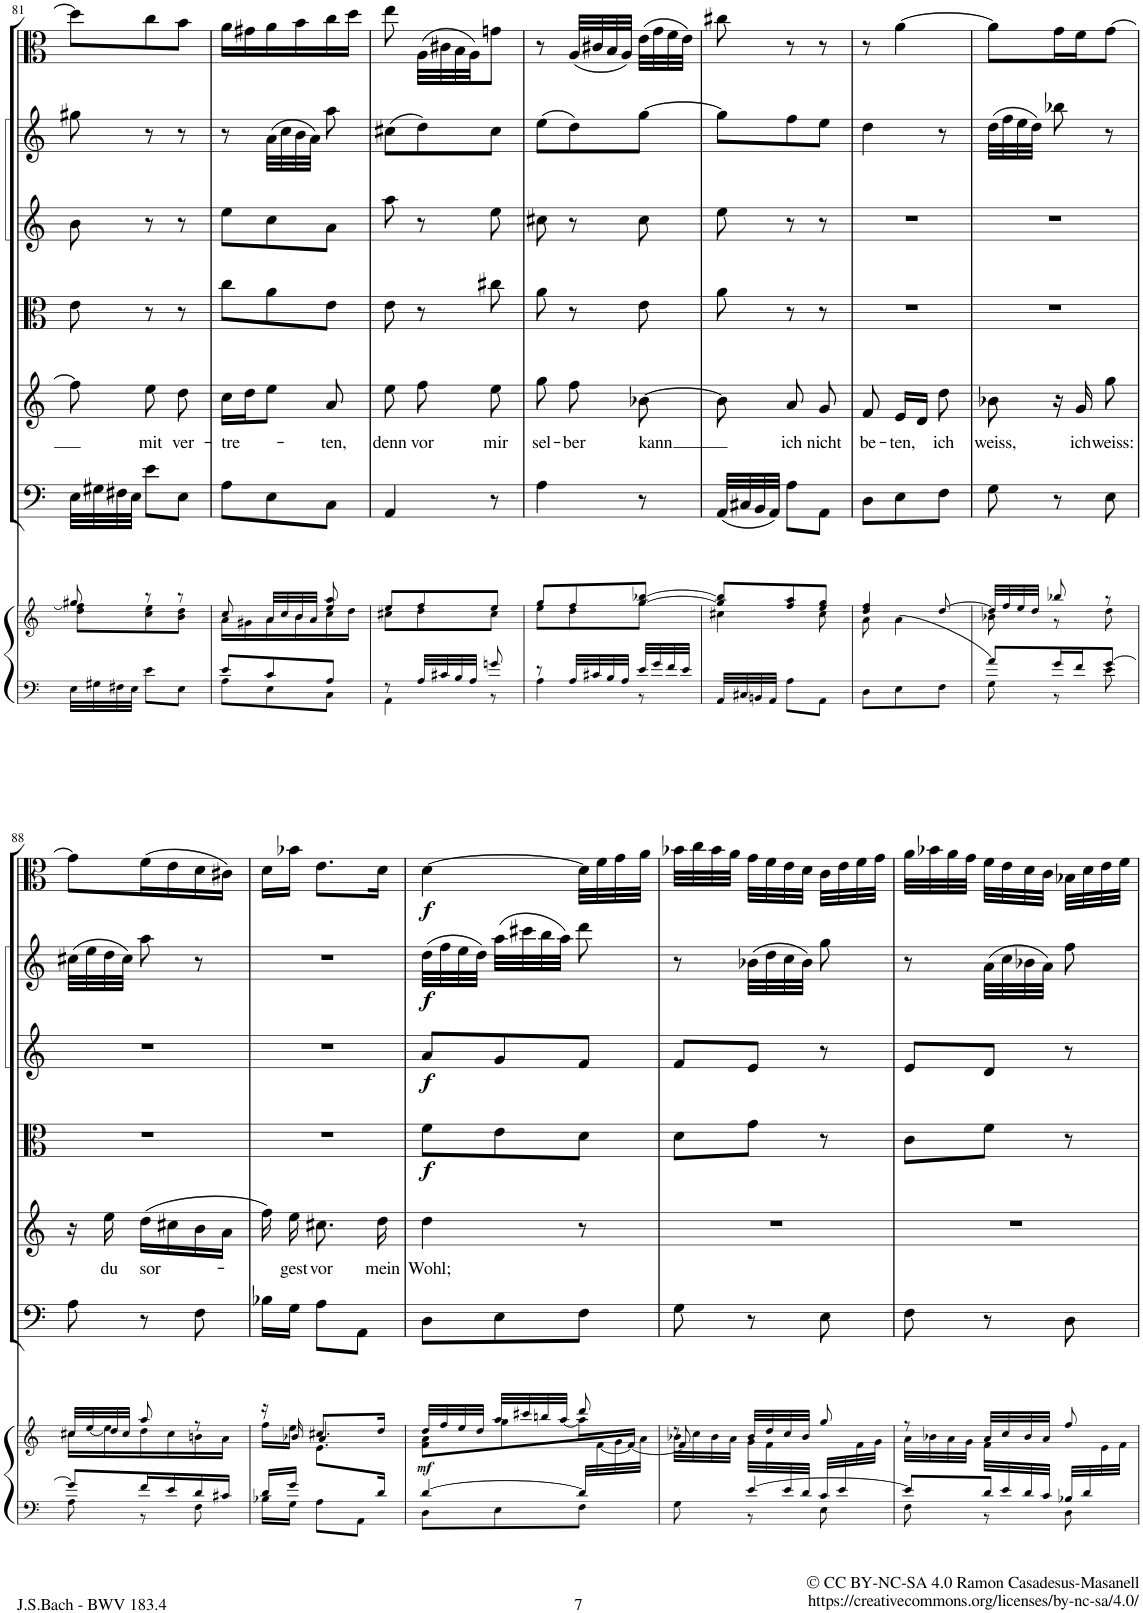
**kern	**kern	**dynam	**kern	**kern	**text	**kern	**dynam	**kern	**dynam	**kern	**dynam	**kern	**dynam
*part7	*part7	*part7	*part6	*part5	*part5	*part4	*part4	*part3	*part3	*part2	*part2	*part1	*part1
*staff8	*staff7	*staff7/8	*staff6	*staff5	*staff5	*staff4	*staff4	*staff3	*staff3	*staff2	*staff2	*staff1	*staff1
*I"Piano reduction	*	*	*I"Continuo	*I"Soprano	*	*I"Viola	*	*I"Violino II	*	*I"Violino I	*	*I"Oboe da caccia I.II.	*
*I'Pno	*	*	*	*	*	*I'Vla	*	*I'Vln	*	*I'Vln	*	*I'Ob	*
!!LO:PB:g=z
*clefF4	*clefG2	*	*clefF4	*clefG2	*	*clefC3	*	*clefG2	*	*clefG2	*	*clefC3	*
*k[]	*k[]	*	*k[]	*k[]	*	*k[]	*	*k[]	*	*k[]	*	*k[]	*
*M3/8	*M3/8	*	*M3/8	*M3/8	*	*M3/8	*	*M3/8	*	*M3/8	*	*M3/8	*
=81	=81	=81	=81	=81	=81	=81	=81	=81	=81	=81	=81	=81	=81
*	*^	*	*	*	*	*	*	*	*	*	*	*	*
32E\LLL	8gg#X/	8dd\ 8ff\]L	.	32E\LLL	8ff\]	.	8e\	.	8b\	.	8gg#X\	.	8dd\L]	.
32G#X\	.	.	.	32G#X\	.	.	.	.	.	.	.	.	.	.
32F#X\	.	.	.	32F#X\	.	.	.	.	.	.	.	.	.	.
32E\JJJ	.	.	.	32E\JJJ	.	.	.	.	.	.	.	.	.	.
!	!	!	!	!	!	!LO:LY:b	!	!	!	!	!	!	!	!
8e\L	8r	8cc\ 8ee\	.	8e\L	8ee\	mit	8r	.	8r	.	8r	.	8cc\	.
!	!	!	!	!	!	!LO:LY:b	!	!	!	!	!	!	!	!
8E\J	8r	8b\ 8dd\J	.	8E\J	8dd\	ver-	8r	.	8r	.	8r	.	8b\J	.
=82	=82	=82	=82	=82	=82	=82	=82	=82	=82	=82	=82	=82	=82	=82
*^	*	*	*	*	*	*	*	*	*	*	*	*	*	*
!	!	!	!	!	!	!	!LO:LY:b	!	!	!	!	!	!	!	!
8e/L	8A\L	8cc/	16a\LL	.	8A\L	16cc\LL	-tre-	8cc\L	.	8ee\L	.	8r	.	16a\LL	.
.	.	.	16g#X\	.	.	16dd\J	.	.	.	.	.	.	.	16g#X\	.
8c/	8E\	32a/LLL	16a\	.	8E\	8ee\J	.	8a\	.	8cc\	.	(32a\LLL	.	16a\	.
.	.	32cc/	.	.	.	.	.	.	.	.	.	32cc\	.	.	.
.	.	32b/	16b\	.	.	.	.	.	.	.	.	32b\	.	16b\	.
.	.	32a/JJJ	.	.	.	.	.	.	.	.	.	32a\JJJ)	.	.	.
!	!	!	!	!	!	!	!LO:LY:b	!	!	!	!	!	!	!	!
8A/J	8C\J	8ee/ 8aa/	16cc\	.	8C\J	8a/	-ten,	8e\J	.	8a\J	.	8aa\	.	16cc\	.
.	.	.	16dd\JJ	.	.	.	.	.	.	.	.	.	.	16dd\JJ	.
=83	=83	=83	=83	=83	=83	=83	=83	=83	=83	=83	=83	=83	=83	=83	=83
!	!	!	!	!	!	!	!LO:LY:b	!	!	!	!	!	!	!	!
8r	4AA\	8ee/L	8cc#X\L	.	4AA/	8ee\	denn	8e\	.	8aa\	.	(8cc#X\L	.	8ee\	.
!	!	!	!	!	!	!	!LO:LY:b	!	!	!	!	!	!	!	!
32A/LLL	.	8ff/	8dd\	.	.	8ff\	vor	8r	.	8r	.	8dd\)	.	(32A\LLL	.
32c#X/	.	.	.	.	.	.	.	.	.	.	.	.	.	32c#X\	.
32B/	.	.	.	.	.	.	.	.	.	.	.	.	.	32B\	.
32A/JJJ	.	.	.	.	.	.	.	.	.	.	.	.	.	32A\JJ)	.
!	!	!	!	!	!	!	!LO:LY:b	!	!	!	!	!	!	!	!
8gn/	8r	8ee/J	8cc#\J	.	8r	8ee\	mir	8cc#X\	.	8ee\	.	8cc#\J	.	8gn\J	.
=84	=84	=84	=84	=84	=84	=84	=84	=84	=84	=84	=84	=84	=84	=84	=84
!	!	!	!	!	!	!	!LO:LY:b	!	!	!	!	!	!	!	!
8r	4A\	8gg/L	8ee\L	.	4A\	8gg\	sel-	8a\	.	8cc#X\	.	(8ee\L	.	8r	.
!	!	!	!	!	!	!	!LO:LY:b	!	!	!	!	!	!	!	!
32A/LLL	.	8ff/	8dd\	.	.	8ff\	-ber	8r	.	8r	.	8dd\)	.	(32A/LLL	.
32c#X/	.	.	.	.	.	.	.	.	.	.	.	.	.	32c#X/	.
32B/	.	.	.	.	.	.	.	.	.	.	.	.	.	32B/	.
32A/JJJ	.	.	.	.	.	.	.	.	.	.	.	.	.	32A/JJJ)	.
!	!	!	!	!	!	!	!LO:LY:b	!	!	!	!	!	!	!	!
32e/LLL	8r	[8gg/ [8bb-X/J	8gg\J	.	8r	[8b-X\	kann	8e\	.	8cc#\	.	[8gg\J	.	(32e\LLL	.
32g/	.	.	.	.	.	.	.	.	.	.	.	.	.	32g\	.
32f/	.	.	.	.	.	.	.	.	.	.	.	.	.	32f\	.
32e/JJJ	.	.	.	.	.	.	.	.	.	.	.	.	.	32e\JJJ)	.
*v	*v	*	*	*	*	*	*	*	*	*	*	*	*	*	*
=85	=85	=85	=85	=85	=85	=85	=85	=85	=85	=85	=85	=85	=85	=85
32AA/LLL	8gg/] 8bb-/]L	4cc#X\	.	(32AA/LLL	8b-\]	.	8a\	.	8ee\	.	8gg\L]	.	8cc#X\	.
32C#X/	.	.	.	32C#X/	.	.	.	.	.	.	.	.	.	.
32BBn/	.	.	.	32BB/	.	.	.	.	.	.	.	.	.	.
32AA/JJJ	.	.	.	32AA/JJJ)	.	.	.	.	.	.	.	.	.	.
!	!	!	!	!	!	!LO:LY:b	!	!	!	!	!	!	!	!
8A\L	8ff/ 8aa/	.	.	8A\L	8a/	ich	8r	.	8r	.	8ff\	.	8r	.
!	!	!	!	!	!	!LO:LY:b	!	!	!	!	!	!	!	!
8AA\J	8ee/ 8gg/J	8cc#\	.	8AA\J	8g/	nicht	8r	.	8r	.	8ee\J	.	8r	.
=86	=86	=86	=86	=86	=86	=86	=86	=86	=86	=86	=86	=86	=86	=86
!	!	!	!	!	!	!LO:LY:b	!	!	!	!	!	!	!	!
8D\L	4dd/ 4ff/	8a\	.	8D\L	8f/	be-	4.r	.	4.r	.	4dd\	.	8r	.
!	!	!	!	!	!	!LO:LY:b	!	!	!	!	!	!	!	!
8E\	.	[>4a\	.	8E\	16e/LL	-ten,	.	.	.	.	.	.	[4a\	.
.	.	.	.	.	16d/JJ	.	.	.	.	.	.	.	.	.
!	!	!	!	!	!	!LO:LY:b	!	!	!	!	!	!	!	!
8F\J	[8dd/	.	.	8F\J	8dd\	ich	.	.	.	.	8r	.	.	.
=87	=87	=87	=87	=87	=87	=87	=87	=87	=87	=87	=87	=87	=87	=87
*^	*	*	*	*	*	*	*	*	*	*	*	*	*	*
!	!	!	!	!	!	!	!LO:LY:b	!	!	!	!	!	!	!	!
8a/L]	8G\	32dd/LLL]	8b-X\	.	8G\	8b-X\	weiss,	4.r	.	4.r	.	(32dd\LLL	.	8a\L]	.
.	.	32ff/	.	.	.	.	.	.	.	.	.	32ff\	.	.	.
.	.	32ee/	.	.	.	.	.	.	.	.	.	32ee\	.	.	.
.	.	32dd/JJJ	.	.	.	.	.	.	.	.	.	32dd\JJJ)	.	.	.
16g/L	8r	8bb-X/	8r	.	8r	16r	.	.	.	.	.	8bb-X\	.	16g\L	.
!	!	!	!	!	!	!	!LO:LY:b	!	!	!	!	!	!	!	!
16f/J	.	.	.	.	.	16g/	ich	.	.	.	.	.	.	16f\J	.
!	!	!	!	!	!	!	!LO:LY:b	!	!	!	!	!	!	!	!
[8g/J	8e\	8r	8dd\	.	8E\	8gg\	weiss:	.	.	.	.	8r	.	[8g\J	.
!!LO:LB:g=z
=88	=88	=88	=88	=88	=88	=88	=88	=88	=88	=88	=88	=88	=88	=88	=88
8g/L]	8A\	32cc#X/LLL	16cc#\LL	.	8A\	16r	.	4.r	.	4.r	.	(32cc#X\LLL	.	8g\L]	.
.	.	[<32ee/	.	.	.	.	.	.	.	.	.	32ee\	.	.	.
!	!	!	!	!	!	!	!LO:LY:b	!	!	!	!	!	!	!	!
.	.	32dd/	16ee\]	.	.	16ee\	du	.	.	.	.	32dd\	.	.	.
.	.	32cc#/JJJ	.	.	.	.	.	.	.	.	.	32cc#\JJJ)	.	.	.
!	!	!	!	!	!	!	!LO:LY:b	!	!	!	!	!	!	!	!
16f/L	8r	8aa/	16dd\	.	8r	(16dd\LL	sor-	.	.	.	.	8aa\	.	(16f\L	.
16e/	.	.	16cc#\	.	.	16cc#X\	.	.	.	.	.	.	.	16e\	.
16d/	8F\	8r	16bn\	.	8F\	16b\	.	.	.	.	.	8r	.	16d\	.
16c#X/JJ	.	.	16a\JJ	.	.	16a\JJ	.	.	.	.	.	.	.	16c#X\JJ)	.
=89	=89	=89	=89	=89	=89	=89	=89	=89	=89	=89	=89	=89	=89	=89	=89
*	*	*	*^	*	*	*	*	*	*	*	*	*	*	*	*
16d/LL	16B-X\LL	16r	16ff\LL	8ryy	.	16B-X\LL	16ff\)	.	4.r	.	4.r	.	4.r	.	16d\LL	.
!	!	!	!	!	!	!	!	!LO:LY:b	!	!	!	!	!	!	!	!
16g/JJ	16G\JJ	16b-X/	16ee\JJ	.	.	16G\JJ	16ee\	-gest	.	.	.	.	.	.	16b-X\JJ	.
!	!	!	!	!	!	!	!	!LO:LY:b	!	!	!	!	!	!	!	!
8.ryy	8A\L	8.cc#X/L	4a/	8.e\L	.	8A\L	8.cc#X\	vor	.	.	.	.	.	.	8.e\L	.
.	8AA\J	.	.	.	.	8AA\J	.	.	.	.	.	.	.	.	.	.
!	!	!	!	!	!	!	!	!LO:LY:b	!	!	!	!	!	!	!	!
16d/Jk	.	16dd/Jk	.	16ryy	.	.	16dd\	mein	.	.	.	.	.	.	16d\Jk	.
=90	=90	=90	=90	=90	=90	=90	=90	=90	=90	=90	=90	=90	=90	=90	=90	=90
!	!	!	!	!	!LO:DY:b	!	!	!LO:LY:b	!	!LO:DY:b	!	!LO:DY:b	!	!LO:DY:b	!	!LO:DY:b
[4d/	8D\L	32dd/LLL	8f\ 8a\L	32ryy	mf	8D\L	4dd\	Wohl;	8f\L	f	8a/L	f	(32dd\LLL	f	[4d\	f
*	*	*	*v	*v	*	*	*	*	*	*	*	*	*	*	*	*
.	.	32ff/	.	.	.	.	.	.	.	.	.	32ff\	.	.	.
.	.	32ee/	.	.	.	.	.	.	.	.	.	32ee\	.	.	.
.	.	32dd/JJJ	.	.	.	.	.	.	.	.	.	32dd\JJJ)	.	.	.
.	8E\	32aa/LLL	8gg\	.	8E\	.	.	8e\	.	8g/	.	(32aa\LLL	.	.	.
.	.	32ccc#X/	.	.	.	.	.	.	.	.	.	32ccc#X\	.	.	.
.	.	32bbn/	.	.	.	.	.	.	.	.	.	32bb\	.	.	.
.	.	[<32aa/JJJ	.	.	.	.	.	.	.	.	.	32aa\JJJ)	.	.	.
32d/LLL]	8F\J	8ddd/	16aa\L]	.	8F\J	8r	.	8d\J	.	8f/J	.	8ddd\	.	32d\LLL]	.
*	*	*	*^	*	*	*	*	*	*	*	*	*	*	*	*
16.ryy	.	.	.	[32f\	.	.	.	.	.	.	.	.	.	.	32f\	.
.	.	.	16f/JJ_	32g\	.	.	.	.	.	.	.	.	.	.	32g\	.
.	.	.	.	32a\JJJ	.	.	.	.	.	.	.	.	.	.	32a\JJJ	.
=91	=91	=91	=91	=91	=91	=91	=91	=91	=91	=91	=91	=91	=91	=91	=91	=91
*	*^	*	*	*	*	*	*	*	*	*	*	*	*	*	*	*
8.ryy	8ryy	8G\	8r	32b-X\LLL	8f/]	.	8G\	4.r	.	8d\L	.	8f/L	.	8r	.	32b-X\LLL	.
.	.	.	.	32cc\	.	.	.	.	.	.	.	.	.	.	.	32cc\	.
.	.	.	.	32b-\	.	.	.	.	.	.	.	.	.	.	.	32b-\	.
.	.	.	.	32a\JJJ	.	.	.	.	.	.	.	.	.	.	.	32a\JJJ	.
.	[4e/	8r	32b-/LLL	32g\LLL	4ryy	.	8r	.	.	8g\J	.	8e/J	.	(32b-X\LLL	.	32g\LLL	.
.	.	.	32dd/	32f\	.	.	.	.	.	.	.	.	.	32dd\	.	32f\	.
32e/	.	.	32cc/	8ryy	.	.	.	.	.	.	.	.	.	32cc\	.	32e\	.
32d/JJJ	.	.	32b-/JJJ	.	.	.	.	.	.	.	.	.	.	32b-\JJJ)	.	32d\JJJ	.
32c/LLL	.	8E\	8gg/	.	.	.	8E\	.	.	8r	.	8r	.	8gg\	.	32c\LLL	.
32e/	.	.	.	.	.	.	.	.	.	.	.	.	.	.	.	32e\	.
16ryy	.	.	.	32f\	.	.	.	.	.	.	.	.	.	.	.	32f\	.
.	.	.	.	32g\JJJ	.	.	.	.	.	.	.	.	.	.	.	32g\JJJ	.
*	*	*	*	*v	*v	*	*	*	*	*	*	*	*	*	*	*	*
=92	=92	=92	=92	=92	=92	=92	=92	=92	=92	=92	=92	=92	=92	=92	=92	=92
32ryy	8e/L]	8F\	8r	32a\LLL	.	8F\	4.r	.	8c\L	.	8e/L	.	8r	.	32a\LLL	.
.	.	.	.	32b-X\	.	.	.	.	.	.	.	.	.	.	32b-X\	.
.	.	.	.	32a\	.	.	.	.	.	.	.	.	.	.	32a\	.
.	.	.	.	32g\JJJ	.	.	.	.	.	.	.	.	.	.	32g\JJJ	.
.	8d/J	8r	32a/LLL	32f\LLL	.	8r	.	.	8f\J	.	8d/J	.	(32a\LLL	.	32f\LLL	.
32e/	.	.	32cc/	32ryy	.	.	.	.	.	.	.	.	32cc\	.	32e\	.
*	*	*	*v	*v	*	*	*	*	*	*	*	*	*	*	*	*
32d/	.	.	32b-/	.	.	.	.	.	.	.	.	32b-X\	.	32d\	.
32c/JJJ	.	.	32a/JJJ	.	.	.	.	.	.	.	.	32a\JJJ)	.	32c\JJJ	.
32B-X/LLL	8ryy	8D\	8ff/	.	8D\	.	.	8r	.	8r	.	8ff\	.	32B-X\LLL	.
32d/	.	.	.	.	.	.	.	.	.	.	.	.	.	32d\	.
*	*	*	*^	*	*	*	*	*	*	*	*	*	*	*	*
16ryy	.	.	.	32e\	.	.	.	.	.	.	.	.	.	.	32e\	.
.	.	.	.	32f\JJJ	.	.	.	.	.	.	.	.	.	.	32f\JJJ	.
*v	*v	*v	*	*	*	*	*	*	*	*	*	*	*	*	*	*
*	*v	*v	*	*	*	*	*	*	*	*	*	*	*	*
=	=	=	=	=	=	=	=	=	=	=	=	=	=
*-	*-	*-	*-	*-	*-	*-	*-	*-	*-	*-	*-	*-	*-
